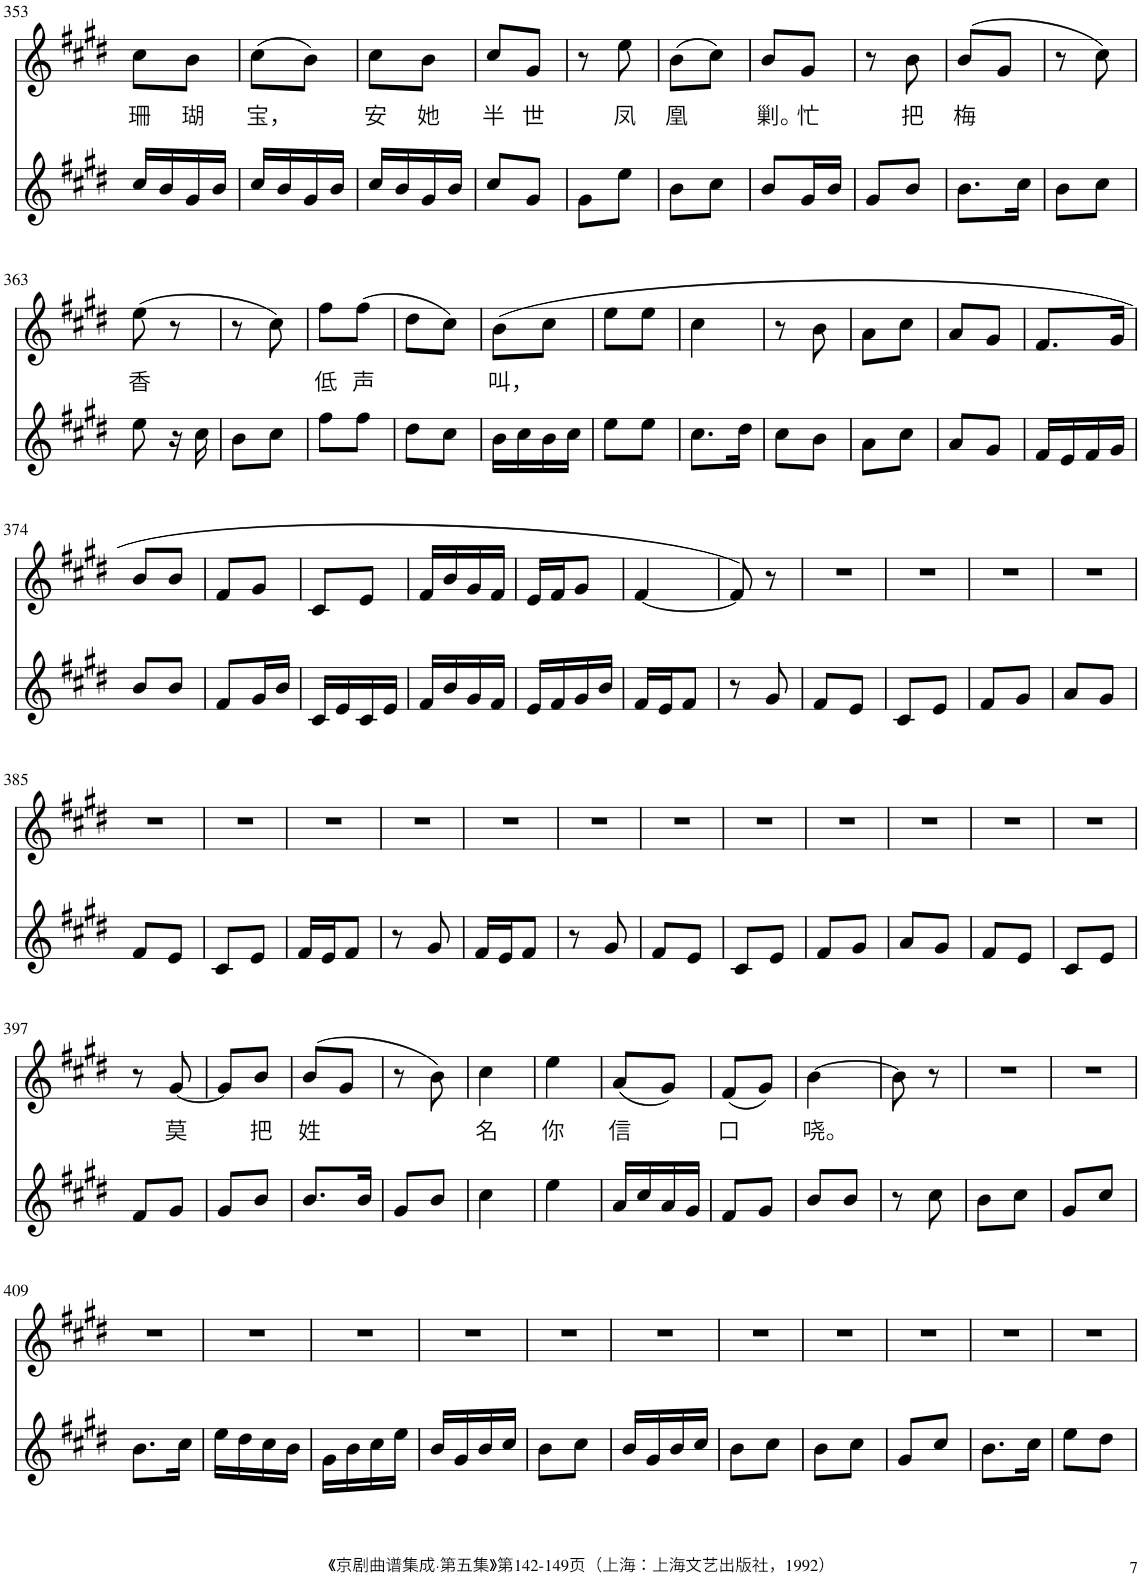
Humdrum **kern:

**kern	**kern	**text
*part2	*part1	*part1
*staff2	*staff1	*staff1
*I"Piano	*I"Piano	*
*I'Pno	*I'Pno	*
!!LO:PB:g=z
*clefG2	*clefG2	*
*k[f#c#g#d#]	*k[f#c#g#d#]	*
*M1/4	*M1/4	*
=353	=353	=353
!	!	!LO:LY:b
16cc#/LL	8cc#\L	珊
16b/	.	.
!	!	!LO:LY:b
16g#/	8b\J	瑚
16b/JJ	.	.
=354	=354	=354
!	!	!LO:LY:b
16cc#/LL	(8cc#\L	宝，
16b/	.	.
16g#/	8b\J)	.
16b/JJ	.	.
=355	=355	=355
!	!	!LO:LY:b
16cc#/LL	8cc#\L	安
16b/	.	.
!	!	!LO:LY:b
16g#/	8b\J	她
16b/JJ	.	.
=356	=356	=356
!	!	!LO:LY:b
8cc#/L	8cc#/L	半
!	!	!LO:LY:b
8g#/J	8g#/J	世
=357	=357	=357
8g#\L	8r	.
!	!	!LO:LY:b
8ee\J	8ee\	凤
=358	=358	=358
!	!	!LO:LY:b
8b\L	(8b\L	凰
8cc#\J	8cc#\J)	.
=359	=359	=359
!	!	!LO:LY:b
8b/L	8b/L	剿。
!	!	!LO:LY:b
16g#/L	8g#/J	忙
16b/JJ	.	.
=360	=360	=360
8g#/L	8r	.
!	!	!LO:LY:b
8b/J	8b\	把
=361	=361	=361
!	!	!LO:LY:b
8.b\L	(8b/L	梅
.	8g#/J	.
16cc#\Jk	.	.
=362	=362	=362
8b\L	8r	.
8cc#\J	8cc#\)	.
!!LO:LB:g=z
=363	=363	=363
!	!	!LO:LY:b
8ee\	(8ee\	香
16r	8r	.
16cc#\	.	.
=364	=364	=364
8b\L	8r	.
8cc#\J	8cc#\)	.
=365	=365	=365
!	!	!LO:LY:b
8ff#\L	8ff#\L	低
!	!	!LO:LY:b
8ff#\J	(8ff#\J	声
=366	=366	=366
8dd#\L	8dd#\L	.
8cc#\J	8cc#\J)	.
=367	=367	=367
!	!	!LO:LY:b
16b\LL	(8b\L	叫，
16cc#\	.	.
16b\	8cc#\J	.
16cc#\JJ	.	.
=368	=368	=368
8ee\L	8ee\L	.
8ee\J	8ee\J	.
=369	=369	=369
8.cc#\L	4cc#\	.
16dd#\Jk	.	.
=370	=370	=370
8cc#\L	8r	.
8b\J	8b\	.
=371	=371	=371
8a\L	8a\L	.
8cc#\J	8cc#\J	.
=372	=372	=372
8a/L	8a/L	.
8g#/J	8g#/J	.
=373	=373	=373
16f#/LL	8.f#/L	.
16e/	.	.
16f#/	.	.
16g#/JJ	16g#/Jk	.
!!LO:LB:g=z
=374	=374	=374
8b/L	8b/L	.
8b/J	8b/J	.
=375	=375	=375
8f#/L	8f#/L	.
16g#/L	8g#/J	.
16b/JJ	.	.
=376	=376	=376
16c#/LL	8c#/L	.
16e/	.	.
16c#/	8e/J	.
16e/JJ	.	.
=377	=377	=377
16f#/LL	16f#/LL	.
16b/	16b/	.
16g#/	16g#/	.
16f#/JJ	16f#/JJ	.
=378	=378	=378
16e/LL	16e/LL	.
16f#/	16f#/J	.
16g#/	8g#/J	.
16b/JJ	.	.
=379	=379	=379
16f#/LL	[4f#/	.
16e/J	.	.
8f#/J	.	.
=380	=380	=380
8r	8f#/])	.
8g#/	8r	.
=381	=381	=381
8f#/L	4r	.
8e/J	.	.
=382	=382	=382
8c#/L	4r	.
8e/J	.	.
=383	=383	=383
8f#/L	4r	.
8g#/J	.	.
=384	=384	=384
8a/L	4r	.
8g#/J	.	.
!!LO:LB:g=z
=385	=385	=385
8f#/L	4r	.
8e/J	.	.
=386	=386	=386
8c#/L	4r	.
8e/J	.	.
=387	=387	=387
16f#/LL	4r	.
16e/J	.	.
8f#/J	.	.
=388	=388	=388
8r	4r	.
8g#/	.	.
=389	=389	=389
16f#/LL	4r	.
16e/J	.	.
8f#/J	.	.
=390	=390	=390
8r	4r	.
8g#/	.	.
=391	=391	=391
8f#/L	4r	.
8e/J	.	.
=392	=392	=392
8c#/L	4r	.
8e/J	.	.
=393	=393	=393
8f#/L	4r	.
8g#/J	.	.
=394	=394	=394
8a/L	4r	.
8g#/J	.	.
=395	=395	=395
8f#/L	4r	.
8e/J	.	.
=396	=396	=396
8c#/L	4r	.
8e/J	.	.
!!LO:LB:g=z
=397	=397	=397
8f#/L	8r	.
!	!	!LO:LY:b
8g#/J	[8g#/	莫
=398	=398	=398
8g#/L	8g#/L]	.
!	!	!LO:LY:b
8b/J	8b/J	把
=399	=399	=399
!	!	!LO:LY:b
8.b/L	(8b/L	姓
.	8g#/J	.
16b/Jk	.	.
=400	=400	=400
8g#/L	8r	.
8b/J	8b\)	.
=401	=401	=401
!	!	!LO:LY:b
4cc#\	4cc#\	名
=402	=402	=402
!	!	!LO:LY:b
4ee\	4ee\	你
=403	=403	=403
!	!	!LO:LY:b
16a/LL	(8a/L	信
16cc#/	.	.
16a/	8g#/J)	.
16g#/JJ	.	.
=404	=404	=404
!	!	!LO:LY:b
8f#/L	(8f#/L	口
8g#/J	8g#/J)	.
=405	=405	=405
!	!	!LO:LY:b
8b/L	[4b\	哓。
8b/J	.	.
=406	=406	=406
8r	8b\]	.
8cc#\	8r	.
=407	=407	=407
8b\L	4r	.
8cc#\J	.	.
=408	=408	=408
8g#/L	4r	.
8cc#/J	.	.
!!LO:LB:g=z
=409	=409	=409
8.b\L	4r	.
16cc#\Jk	.	.
=410	=410	=410
16ee\LL	4r	.
16dd#\	.	.
16cc#\	.	.
16b\JJ	.	.
=411	=411	=411
16g#\LL	4r	.
16b\	.	.
16cc#\	.	.
16ee\JJ	.	.
=412	=412	=412
16b/LL	4r	.
16g#/	.	.
16b/	.	.
16cc#/JJ	.	.
=413	=413	=413
8b\L	4r	.
8cc#\J	.	.
=414	=414	=414
16b/LL	4r	.
16g#/	.	.
16b/	.	.
16cc#/JJ	.	.
=415	=415	=415
8b\L	4r	.
8cc#\J	.	.
=416	=416	=416
8b\L	4r	.
8cc#\J	.	.
=417	=417	=417
8g#/L	4r	.
8cc#/J	.	.
=418	=418	=418
8.b\L	4r	.
16cc#\Jk	.	.
=419	=419	=419
8ee\L	4r	.
8dd#\J	.	.
=	=	=
*-	*-	*-
